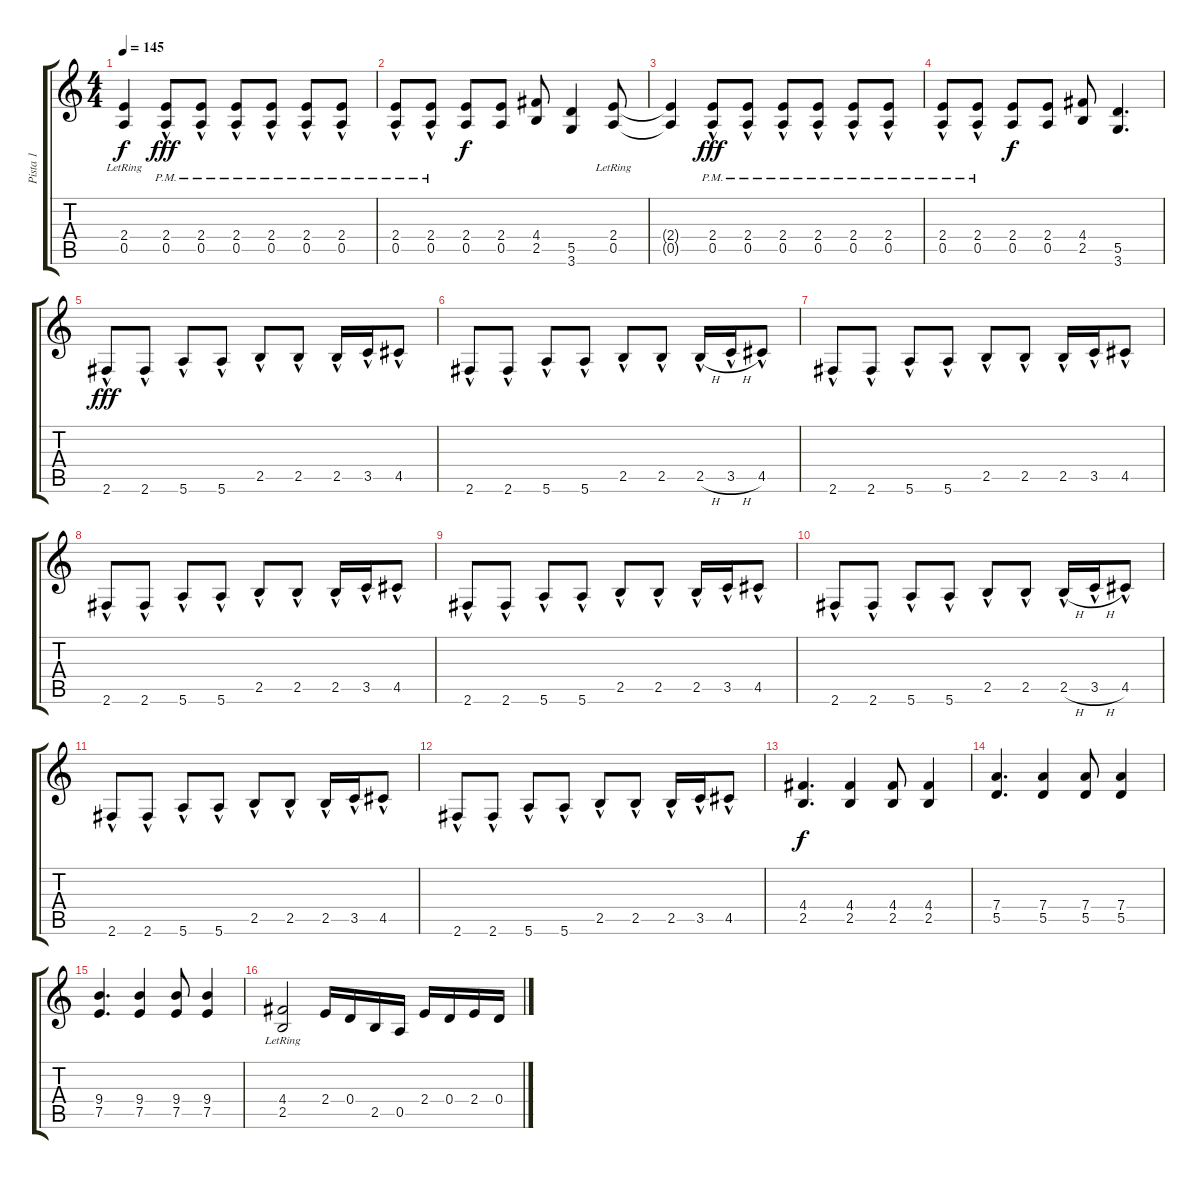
\track ("Pista 1" "Pista 1") {instrument overdrivenguitar}
\staff {score tabs}
\tuning (E4 B3 G3 D3 A2 E2) {hide}
\ts (4 4)
\tempo 145
\clef g2
\ks c
(2.4{lr} 0.5{lr}).4{dy f} (2.4{hac pm} 0.5{hac pm}).8{dy fff} (2.4{hac pm} 0.5{hac pm}).8 (2.4{hac pm} 0.5{hac pm}).8 (2.4{hac pm} 0.5{hac pm}).8 (2.4{hac pm} 0.5{hac pm}).8 (2.4{hac pm} 0.5{hac pm}).8 |
(2.4{hac pm} 0.5{hac pm}).8 (2.4{hac pm} 0.5{hac pm}).8 (2.4 0.5).8{dy f} (2.4 0.5).8 (4.4 2.5).8 (5.5 3.6).4 (2.4{lr} 0.5{lr}).8 |
(2.4{t} 0.5{t}).4 (2.4{hac pm} 0.5{hac pm}).8{dy fff} (2.4{hac pm} 0.5{hac pm}).8 (2.4{hac pm} 0.5{hac pm}).8 (2.4{hac pm} 0.5{hac pm}).8 (2.4{hac pm} 0.5{hac pm}).8 (2.4{hac pm} 0.5{hac pm}).8 |
(2.4{hac pm} 0.5{hac pm}).8 (2.4{hac pm} 0.5{hac pm}).8 (2.4 0.5).8{dy f} (2.4 0.5).8 (4.4 2.5).8 (5.5 3.6).4{d} |
2.6{hac}.8{dy fff} 2.6{hac}.8 5.6{hac}.8 5.6{hac}.8 2.5{hac}.8 2.5{hac}.8 2.5{hac}.16 3.5{hac}.16 4.5{hac}.8 |
2.6{hac}.8 2.6{hac}.8 5.6{hac}.8 5.6{hac}.8 2.5{hac}.8 2.5{hac}.8 2.5{h hac}.16 3.5{h hac}.16 4.5{hac}.8 |
2.6{hac}.8 2.6{hac}.8 5.6{hac}.8 5.6{hac}.8 2.5{hac}.8 2.5{hac}.8 2.5{hac}.16 3.5{hac}.16 4.5{hac}.8 |
2.6{hac}.8 2.6{hac}.8 5.6{hac}.8 5.6{hac}.8 2.5{hac}.8 2.5{hac}.8 2.5{hac}.16 3.5{hac}.16 4.5{hac}.8 |
2.6{hac}.8 2.6{hac}.8 5.6{hac}.8 5.6{hac}.8 2.5{hac}.8 2.5{hac}.8 2.5{hac}.16 3.5{hac}.16 4.5{hac}.8 |
2.6{hac}.8 2.6{hac}.8 5.6{hac}.8 5.6{hac}.8 2.5{hac}.8 2.5{hac}.8 2.5{h hac}.16 3.5{h hac}.16 4.5{hac}.8 |
2.6{hac}.8 2.6{hac}.8 5.6{hac}.8 5.6{hac}.8 2.5{hac}.8 2.5{hac}.8 2.5{hac}.16 3.5{hac}.16 4.5{hac}.8 |
2.6{hac}.8 2.6{hac}.8 5.6{hac}.8 5.6{hac}.8 2.5{hac}.8 2.5{hac}.8 2.5{hac}.16 3.5{hac}.16 4.5{hac}.8 |
(4.4 2.5).4{d dy f} (4.4 2.5).4 (4.4 2.5).8 (4.4 2.5).4 |
(7.4 5.5).4{d} (7.4 5.5).4 (7.4 5.5).8 (7.4 5.5).4 |
(9.4 7.5).4{d} (9.4 7.5).4 (9.4 7.5).8 (9.4 7.5).4 |
(4.4 2.5{lr}).2 2.4.16 0.4.16 2.5.16 0.5.16 2.4.16 0.4.16 2.4.16 0.4.16
